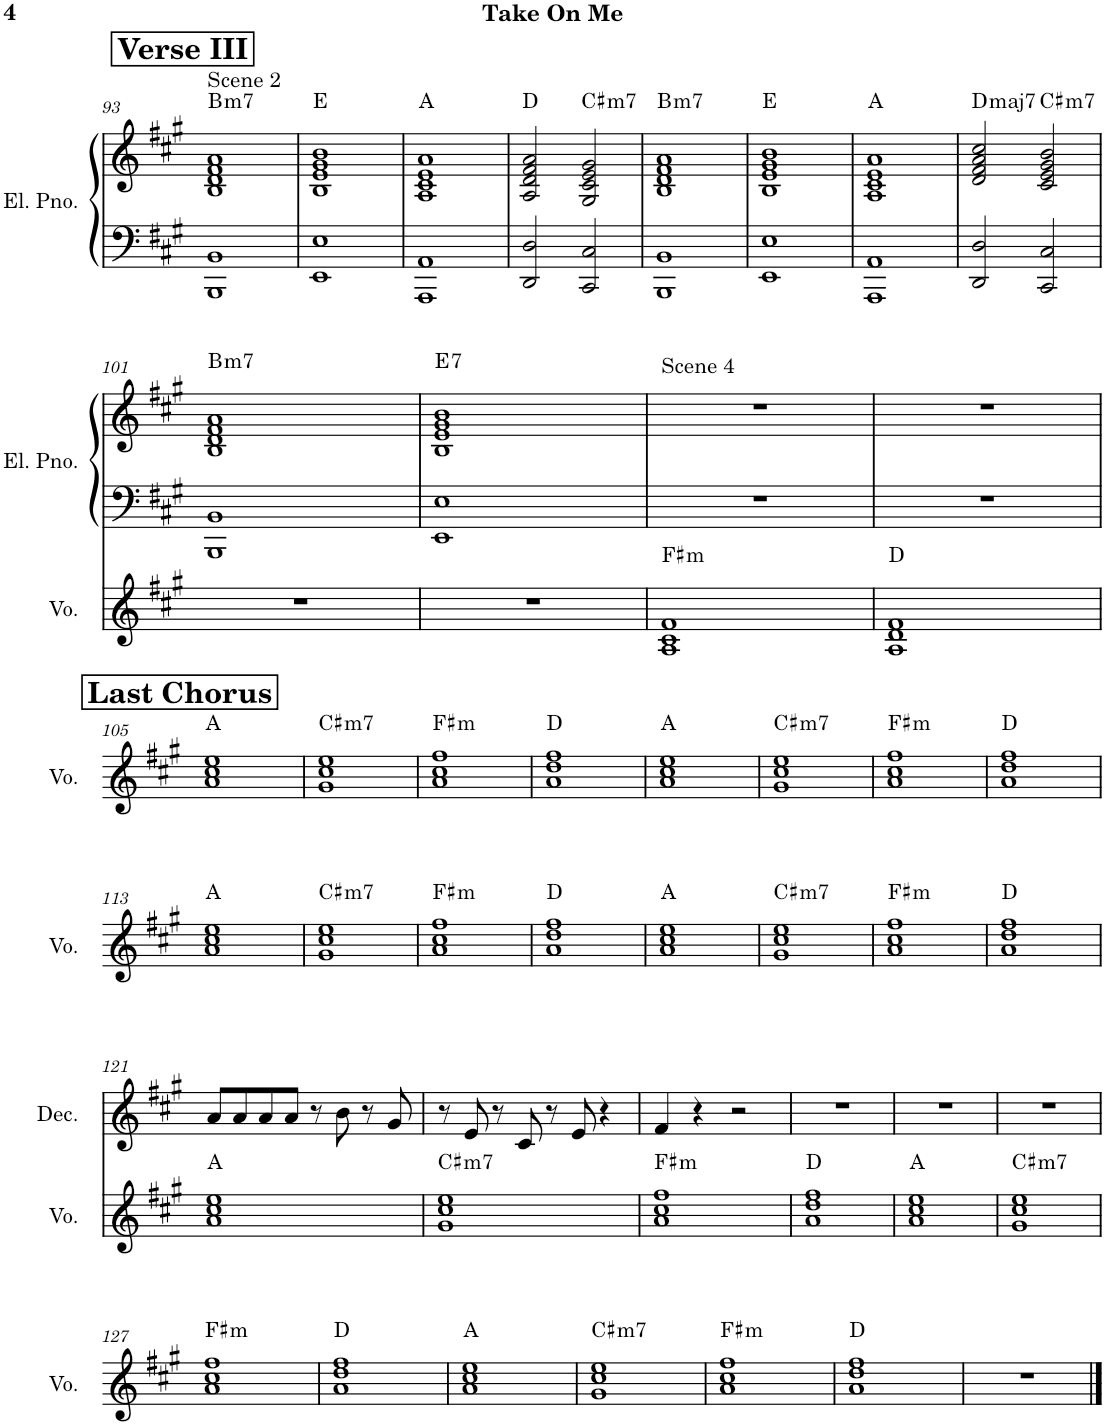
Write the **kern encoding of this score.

**kern	**harte	**kern	**kern	**harte	**kern	**kern
*part4	*part4	*part3	*part3	*part3	*part2	*part1
*staff5	*	*staff4	*staff3	*	*staff2	*staff1
*I"Voice	*	*I"Electric Piano	*	*	*I"SlowDecay	*I"Square Synthesizer
*I'Vo.	*	*I'El. Pno.	*	*	*	*I'Synth.
!!LO:PB:g=z
*clefG2	*	*clefF4	*clefG2	*	*clefG2	*clefG2
*k[f#c#g#]	*	*k[f#c#g#]	*k[f#c#g#]	*	*k[f#c#g#]	*k[f#c#g#]
*M4/4	*	*M4/4	*M4/4	*	*M4/4	*M4/4
!!LO:REH:place=s1:a:B:cj:fs=14:t=Verse III
=93	=93	=93	=93	=93	=93	=93
!	!	!	!	!LO:H:kt=m7	!	!LO:TX:a:t=Scene 2
1r	.	1BBB 1BB	1B 1d 1f# 1a	B:min7	1r	1r
=94	=94	=94	=94	=94	=94	=94
1r	.	1EE 1E	1B 1e 1g# 1b	E:maj	1r	1r
=95	=95	=95	=95	=95	=95	=95
1r	.	1AAA 1AA	1A 1c# 1e 1a	A:maj	1r	1r
=96	=96	=96	=96	=96	=96	=96
1r	.	2DD/ 2D/	2A/ 2d/ 2f#/ 2a/	D:maj	1r	1r
!	!	!	!	!LO:H:kt=m7	!	!
.	.	2CC#/ 2C#/	2G#/ 2c#/ 2e/ 2g#/	C#:min7	.	.
=97	=97	=97	=97	=97	=97	=97
!	!	!	!	!LO:H:kt=m7	!	!
1r	.	1BBB 1BB	1B 1d 1f# 1a	B:min7	1r	1r
=98	=98	=98	=98	=98	=98	=98
1r	.	1EE 1E	1B 1e 1g# 1b	E:maj	1r	1r
=99	=99	=99	=99	=99	=99	=99
1r	.	1AAA 1AA	1A 1c# 1e 1a	A:maj	1r	1r
=100	=100	=100	=100	=100	=100	=100
!	!	!	!	!LO:H:kt=maj7	!	!
1r	.	2DD/ 2D/	2d/ 2f#/ 2a/ 2cc#/	D:maj7	1r	1r
!	!	!	!	!LO:H:kt=m7	!	!
.	.	2CC#/ 2C#/	2c#/ 2e/ 2g#/ 2b/	C#:min7	.	.
!!LO:LB:g=z
=101	=101	=101	=101	=101	=101	=101
!	!	!	!	!LO:H:kt=m7	!	!
1r	.	1BBB 1BB	1B 1d 1f# 1a	B:min7	1r	1r
=102	=102	=102	=102	=102	=102	=102
!	!	!	!	!LO:H:kt=7	!	!
1r	.	1EE 1E	1B 1e 1g# 1b	E:7	1r	1r
=103	=103	=103	=103	=103	=103	=103
!	!LO:H:kt=m	!	!	!	!	!LO:TX:a:t=Scene 4
1A 1c# 1f#	F#:min	1r	1r	.	1r	1r
=104	=104	=104	=104	=104	=104	=104
1A 1d 1f#	D:maj	1r	1r	.	1r	1r
!!LO:LB:g=z
!!LO:REH:place=s1:a:B:cj:fs=14:t=Last Chorus
=105	=105	=105	=105	=105	=105	=105
1a 1cc# 1ee	A:maj	1r	1r	.	1r	1r
=106	=106	=106	=106	=106	=106	=106
!	!LO:H:kt=m7	!	!	!	!	!
1g# 1cc# 1ee	C#:min7	1r	1r	.	1r	1r
=107	=107	=107	=107	=107	=107	=107
!	!LO:H:kt=m	!	!	!	!	!
1a 1cc# 1ff#	F#:min	1r	1r	.	1r	1r
=108	=108	=108	=108	=108	=108	=108
1a 1dd 1ff#	D:maj	1r	1r	.	1r	1r
=109	=109	=109	=109	=109	=109	=109
1a 1cc# 1ee	A:maj	1r	1r	.	1r	1r
=110	=110	=110	=110	=110	=110	=110
!	!LO:H:kt=m7	!	!	!	!	!
1g# 1cc# 1ee	C#:min7	1r	1r	.	1r	1r
=111	=111	=111	=111	=111	=111	=111
!	!LO:H:kt=m	!	!	!	!	!
1a 1cc# 1ff#	F#:min	1r	1r	.	1r	1r
=112	=112	=112	=112	=112	=112	=112
1a 1dd 1ff#	D:maj	1r	1r	.	1r	1r
!!LO:LB:g=z
=113	=113	=113	=113	=113	=113	=113
1a 1cc# 1ee	A:maj	1r	1r	.	1r	1r
=114	=114	=114	=114	=114	=114	=114
!	!LO:H:kt=m7	!	!	!	!	!
1g# 1cc# 1ee	C#:min7	1r	1r	.	1r	1r
=115	=115	=115	=115	=115	=115	=115
!	!LO:H:kt=m	!	!	!	!	!
1a 1cc# 1ff#	F#:min	1r	1r	.	1r	1r
=116	=116	=116	=116	=116	=116	=116
1a 1dd 1ff#	D:maj	1r	1r	.	1r	1r
=117	=117	=117	=117	=117	=117	=117
1a 1cc# 1ee	A:maj	1r	1r	.	1r	1r
=118	=118	=118	=118	=118	=118	=118
!	!LO:H:kt=m7	!	!	!	!	!
1g# 1cc# 1ee	C#:min7	1r	1r	.	1r	1r
=119	=119	=119	=119	=119	=119	=119
!	!LO:H:kt=m	!	!	!	!	!
1a 1cc# 1ff#	F#:min	1r	1r	.	1r	1r
=120	=120	=120	=120	=120	=120	=120
1a 1dd 1ff#	D:maj	1r	1r	.	1r	1r
!!LO:LB:g=z
=121	=121	=121	=121	=121	=121	=121
1a 1cc# 1ee	A:maj	1r	1r	.	8a/L	1r
.	.	.	.	.	8a/	.
.	.	.	.	.	8a/	.
.	.	.	.	.	8a/J	.
.	.	.	.	.	8r	.
.	.	.	.	.	8b\	.
.	.	.	.	.	8r	.
.	.	.	.	.	8g#/	.
=122	=122	=122	=122	=122	=122	=122
!	!LO:H:kt=m7	!	!	!	!	!
1g# 1cc# 1ee	C#:min7	1r	1r	.	8r	1r
.	.	.	.	.	8e/	.
.	.	.	.	.	8r	.
.	.	.	.	.	8c#/	.
.	.	.	.	.	8r	.
.	.	.	.	.	8e/	.
.	.	.	.	.	4r	.
=123	=123	=123	=123	=123	=123	=123
!	!LO:H:kt=m	!	!	!	!	!
1a 1cc# 1ff#	F#:min	1r	1r	.	4f#/	1r
.	.	.	.	.	4r	.
.	.	.	.	.	2r	.
=124	=124	=124	=124	=124	=124	=124
1a 1dd 1ff#	D:maj	1r	1r	.	1r	1r
=125	=125	=125	=125	=125	=125	=125
1a 1cc# 1ee	A:maj	1r	1r	.	1r	1r
=126	=126	=126	=126	=126	=126	=126
!	!LO:H:kt=m7	!	!	!	!	!
1g# 1cc# 1ee	C#:min7	1r	1r	.	1r	1r
!!LO:LB:g=z
=127	=127	=127	=127	=127	=127	=127
!	!LO:H:kt=m	!	!	!	!	!
1a 1cc# 1ff#	F#:min	1r	1r	.	1r	1r
=128	=128	=128	=128	=128	=128	=128
1a 1dd 1ff#	D:maj	1r	1r	.	1r	1r
=129	=129	=129	=129	=129	=129	=129
1a 1cc# 1ee	A:maj	1r	1r	.	1r	1r
=130	=130	=130	=130	=130	=130	=130
!	!LO:H:kt=m7	!	!	!	!	!
1g# 1cc# 1ee	C#:min7	1r	1r	.	1r	1r
=131	=131	=131	=131	=131	=131	=131
!	!LO:H:kt=m	!	!	!	!	!
1a 1cc# 1ff#	F#:min	1r	1r	.	1r	1r
=132	=132	=132	=132	=132	=132	=132
1a 1dd 1ff#	D:maj	1r	1r	.	1r	1r
=133	=133	=133	=133	=133	=133	=133
1r	.	1r	1r	.	1r	1r
==	==	==	==	==	==	==
*-	*-	*-	*-	*-	*-	*-
